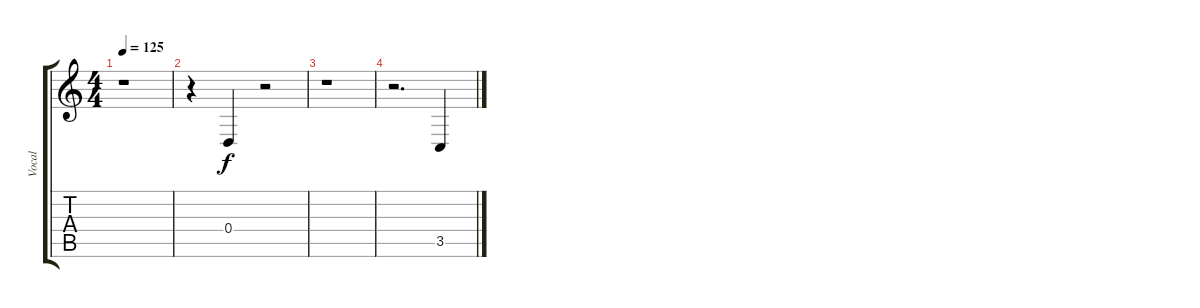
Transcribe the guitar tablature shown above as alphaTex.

\track ("Vocal     " "Vocal     ") {instrument altosax}
\staff {score tabs}
\tuning (E4 B3 G3 D3 A2 E2) {hide}
\ts (4 4)
\tempo 125
\clef g2
\ks c
r.1{dy f} |
r.4 0.4.4 r.2 |
r.1 |
r.2{d} 3.5.4
